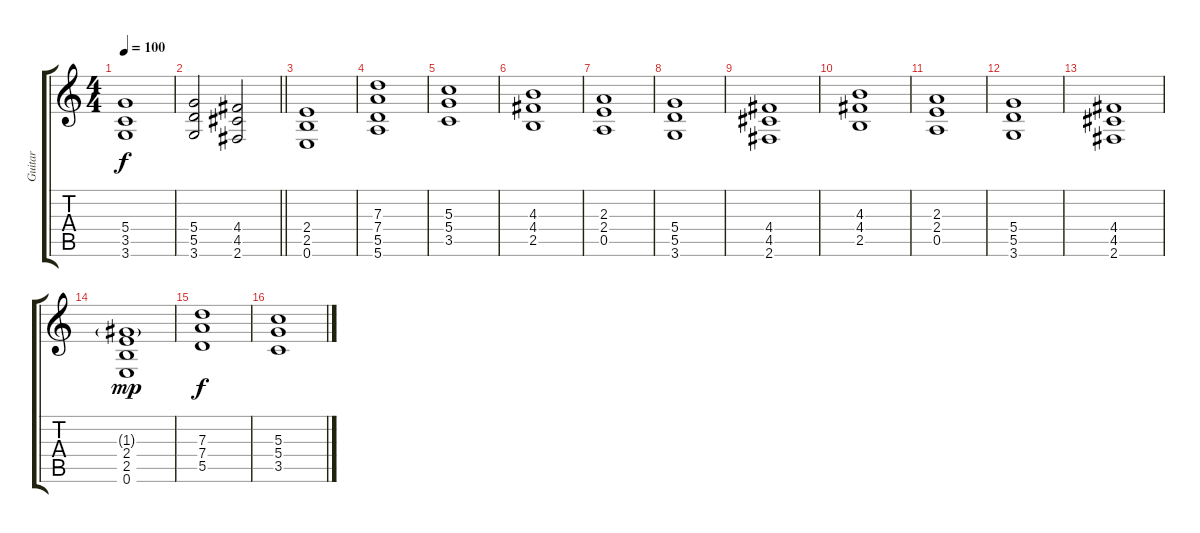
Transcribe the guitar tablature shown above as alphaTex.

\track ("Guitar" "Guitar") {instrument distortionguitar}
\staff {score tabs}
\tuning (E4 B3 G3 D3 A2 E2) {hide}
\ts (4 4)
\tempo 100
\clef g2
\ks c
(5.4 3.5 3.6).1{dy f} |
\barLineRight lightlight
(5.4 5.5 3.6).2 (4.4 4.5 2.6).2 |
(2.4 2.5 0.6).1 |
(7.3 7.4 5.5 5.6).1 |
(5.3 5.4 3.5).1 |
(4.3 4.4 2.5).1 |
(2.3 2.4 0.5).1 |
(5.4 5.5 3.6).1 |
(4.4 4.5 2.6).1 |
(4.3 4.4 2.5).1 |
(2.3 2.4 0.5).1 |
(5.4 5.5 3.6).1 |
(4.4 4.5 2.6).1 |
(1.3{g} 2.4 2.5 0.6).1{dy mp} |
(7.3 7.4 5.5).1{dy f} |
(5.3 5.4 3.5).1
